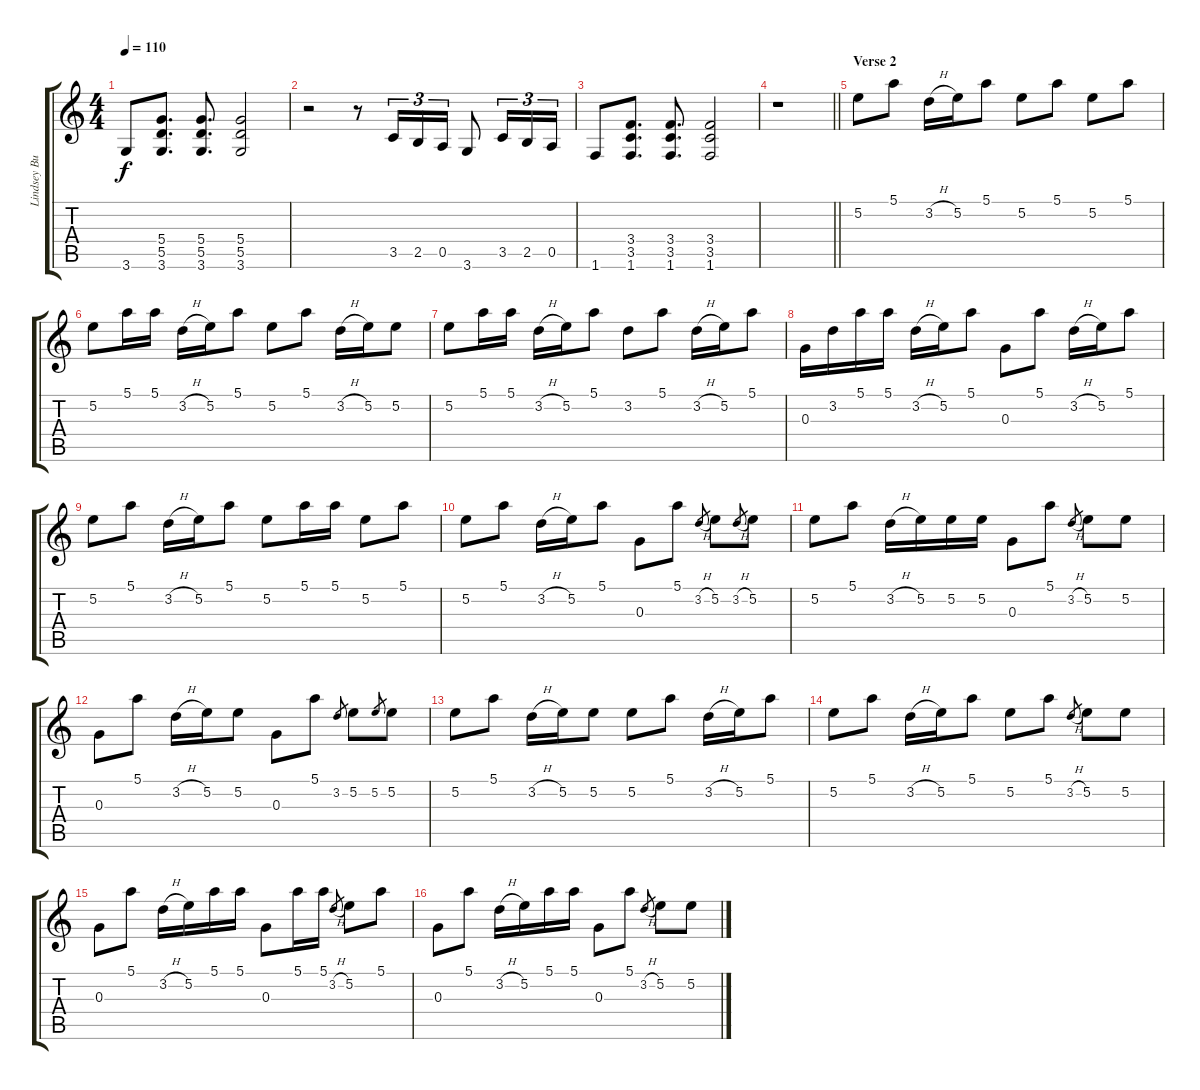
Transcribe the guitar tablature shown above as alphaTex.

\track ("Lindsey Buckingham (rhythm)" "Lindsey Bu") {instrument acousticguitarsteel}
\staff {score tabs}
\tuning (E4 B3 G3 D3 A2 E2) {hide}
\ts (4 4)
\tempo 110
\clef g2
\ks aminor
3.6.8{dy f} (5.4 5.5 3.6).8{d instrument distortionguitar} (5.4 5.5 3.6).8{d} (5.4 5.5 3.6).2 |
r.2{balance 4 instrument overdrivenguitar} r.8 3.5.16{tu (3 2)} 2.5.16{tu (3 2)} 0.5.16{tu (3 2)} 3.6.8 3.5.16{tu (3 2)} 2.5.16{tu (3 2)} 0.5.16{tu (3 2)} |
1.6.8 (3.4 3.5 1.6).8{d instrument distortionguitar} (3.4 3.5 1.6).8{d} (3.4 3.5 1.6).2 |
\barLineRight lightlight
r.1{volume 8 instrument acousticguitarsteel} |
\section ("" "Verse 2")
5.2.8 5.1.8 3.2{h}.16 5.2.16 5.1.8 5.2.8 5.1.8 5.2.8 5.1.8 |
5.2.8 5.1.16 5.1.16 3.2{h}.16 5.2.16 5.1.8 5.2.8 5.1.8 3.2{h}.16 5.2.16 5.2.8 |
5.2.8 5.1.16 5.1.16 3.2{h}.16 5.2.16 5.1.8 3.2.8 5.1.8 3.2{h}.16 5.2.16 5.1.8 |
0.3.16 3.2.16 5.1.16 5.1.16 3.2{h}.16 5.2.16 5.1.8 0.3.8 5.1.8 3.2{h}.16 5.2.16 5.1.8 |
5.2.8 5.1.8 3.2{h}.16 5.2.16 5.1.8 5.2.8 5.1.16 5.1.16 5.2.8 5.1.8 |
5.2.8 5.1.8 3.2{h}.16 5.2.16 5.1.8 0.3.8 5.1.8 3.2{h}.8{gr} 5.2.8 3.2{h}.8{gr} 5.2.8 |
5.2.8 5.1.8 3.2{h}.16 5.2.16 5.2.16 5.2.16 0.3.8 5.1.8 3.2{h}.8{gr} 5.2.8 5.2.8 |
0.3.8 5.1.8 3.2{h}.16 5.2.16 5.2.8 0.3.8 5.1.8 3.2.8{gr} 5.2.8 5.2.8{gr} 5.2.8 |
5.2.8 5.1.8 3.2{h}.16 5.2.16 5.2.8 5.2.8 5.1.8 3.2{h}.16 5.2.16 5.1.8 |
5.2.8 5.1.8 3.2{h}.16 5.2.16 5.1.8 5.2.8 5.1.8 3.2{h}.8{gr} 5.2.8 5.2.8 |
0.3.8 5.1.8 3.2{h}.16 5.2.16 5.1.16 5.1.16 0.3.8 5.1.16 5.1.16 3.2{h}.8{gr} 5.2.8 5.1.8 |
0.3.8 5.1.8 3.2{h}.16 5.2.16 5.1.16 5.1.16 0.3.8 5.1.8 3.2{h}.8{gr} 5.2.8 5.2.8
